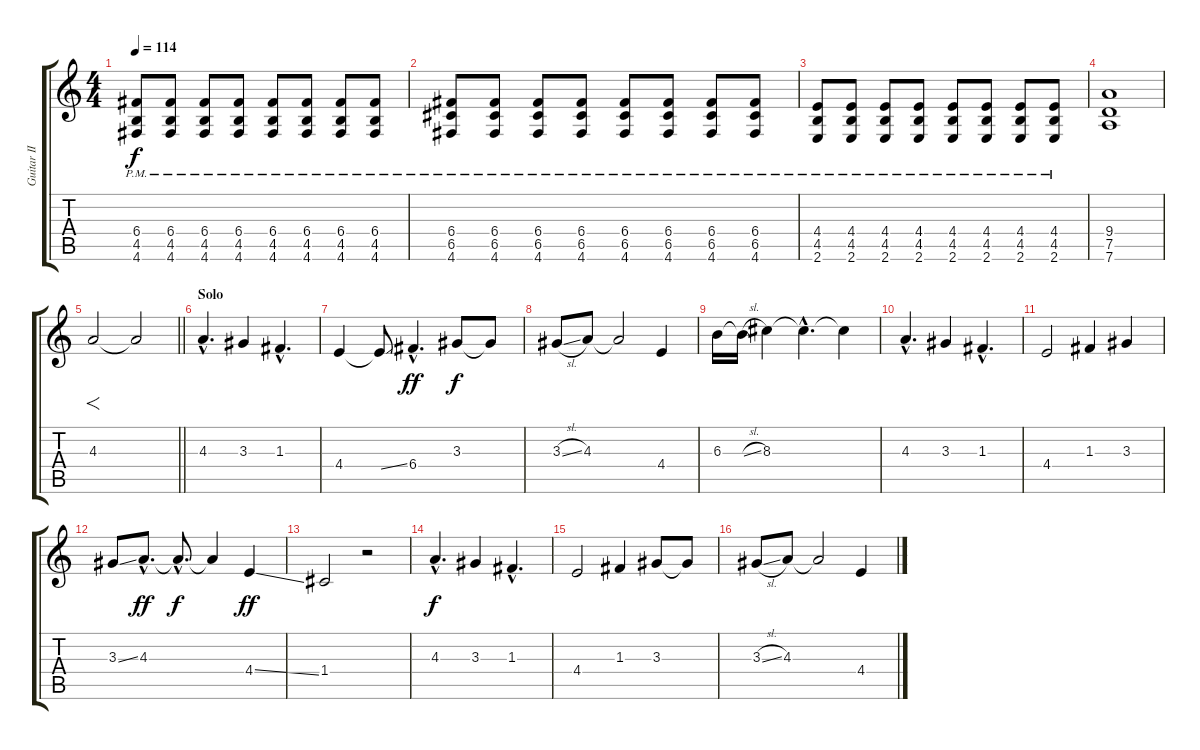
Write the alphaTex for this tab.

\track ("Guitar II" "Guitar II") {instrument distortionguitar}
\staff {score tabs}
\tuning (D4 A3 F3 C3 G2 D2) {hide}
\ts (4 4)
\tempo 114
\clef g2
\ks c
(6.4{pm} 4.5{pm} 4.6{pm}).8{dy f} (6.4{pm} 4.5{pm} 4.6{pm}).8 (6.4{pm} 4.5{pm} 4.6{pm}).8 (6.4{pm} 4.5{pm} 4.6{pm}).8 (6.4{pm} 4.5{pm} 4.6{pm}).8 (6.4{pm} 4.5{pm} 4.6{pm}).8 (6.4{pm} 4.5{pm} 4.6{pm}).8 (6.4{pm} 4.5{pm} 4.6{pm}).8 |
(6.4{pm} 6.5{pm} 4.6{pm}).8 (6.4{pm} 6.5{pm} 4.6{pm}).8 (6.4{pm} 6.5{pm} 4.6{pm}).8 (6.4{pm} 6.5{pm} 4.6{pm}).8 (6.4{pm} 6.5{pm} 4.6{pm}).8 (6.4{pm} 6.5{pm} 4.6{pm}).8 (6.4{pm} 6.5{pm} 4.6{pm}).8 (6.4{pm} 6.5{pm} 4.6{pm}).8 |
(4.4{pm} 4.5{pm} 2.6{pm}).8 (4.4{pm} 4.5{pm} 2.6{pm}).8 (4.4{pm} 4.5{pm} 2.6{pm}).8 (4.4{pm} 4.5{pm} 2.6{pm}).8 (4.4{pm} 4.5{pm} 2.6{pm}).8 (4.4{pm} 4.5{pm} 2.6{pm}).8 (4.4{pm} 4.5{pm} 2.6{pm}).8 (4.4{pm} 4.5{pm} 2.6{pm}).8 |
(9.4 7.5 7.6).1 |
\barLineRight lightlight
4.3.2{f instrument distortionguitar} 4.3{t}.2 |
\section ("" "Solo")
4.3{hac}.4{d} 3.3.4 1.3{hac}.4{d} |
4.4.4 4.4{ss t}.8 6.4{hac}.4{d dy ff} 3.3.8{dy f} 3.3{t}.8 |
3.3{sl}.8 4.3.8 4.3{t}.2 4.4.4 |
6.3.16 6.3{sl t}.16 8.3.4 8.3{hac t}.4{d} 8.3{t}.4 |
4.3{hac}.4{d} 3.3.4 1.3{hac}.4{d} |
4.4.2 1.3.4 3.3.4 |
3.3{ss}.8 4.3{hac}.8{d dy ff} 4.3{hac t}.8{d dy f} 4.3{t}.4 4.4{ss}.4{dy ff} |
1.4.2 r.2 |
4.3{hac}.4{d dy f} 3.3.4 1.3{hac}.4{d} |
4.4.2 1.3.4 3.3.8 3.3{t}.8 |
3.3{sl}.8 4.3.8 4.3{t}.2 4.4.4
